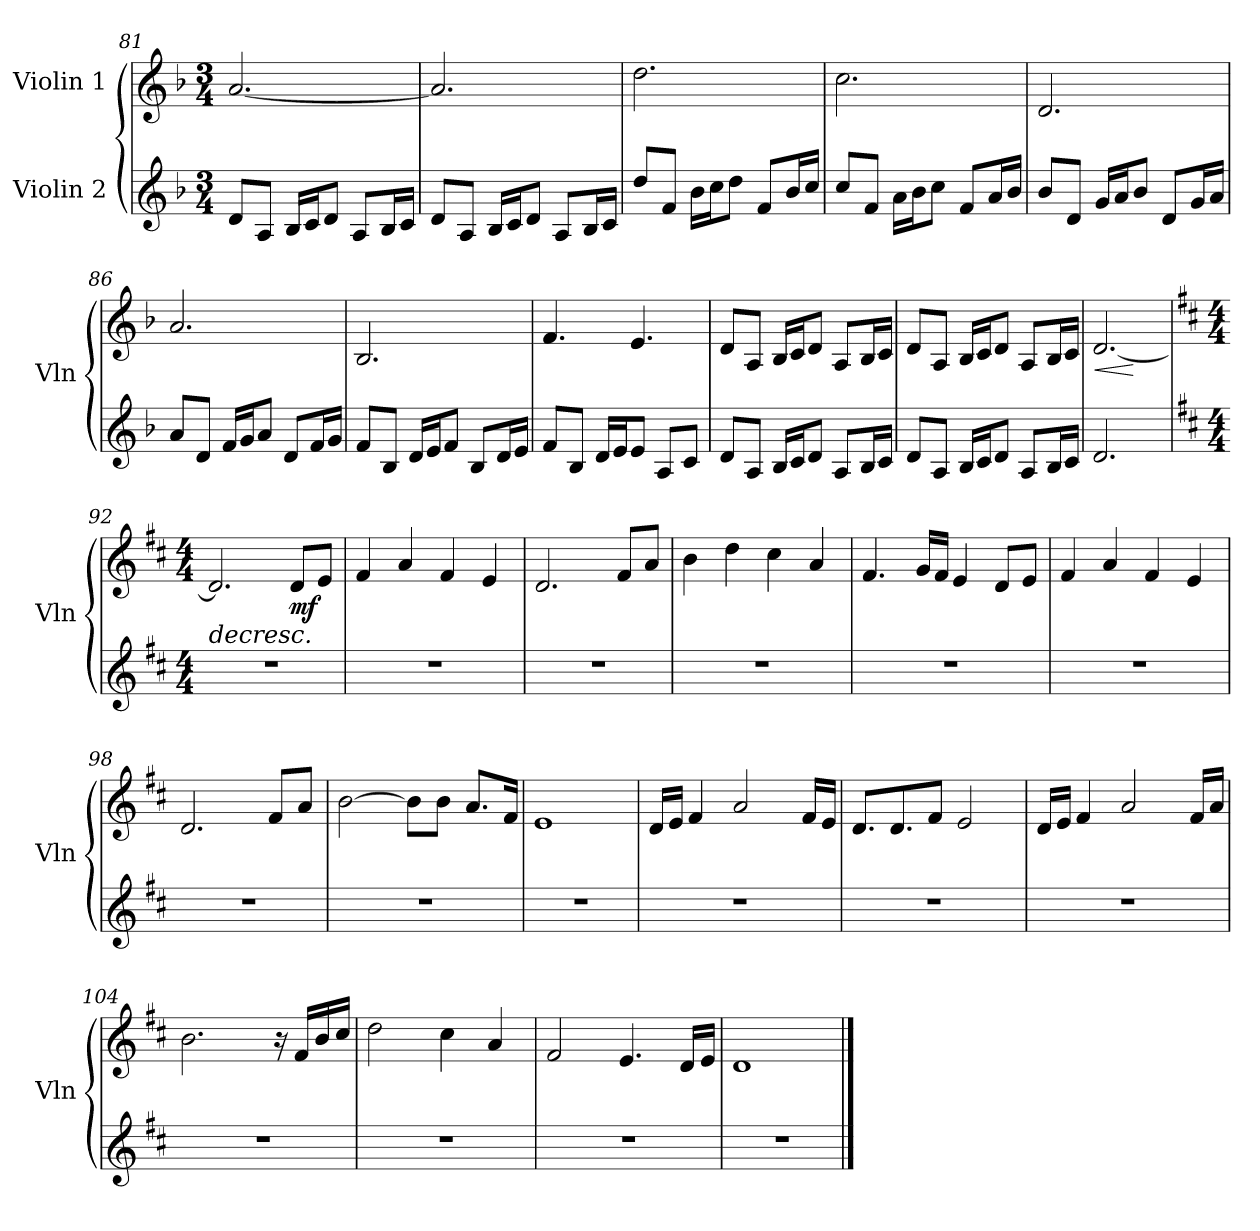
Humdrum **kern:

**kern	**kern	**dynam
*part2	*part1	*part1
*staff2	*staff1	*staff1
*I"Violin 2	*I"Violin 1	*
*I'Vln	*I'Vln	*
*clefG2	*clefG2	*
*k[b-]	*k[b-]	*
*M3/4	*M3/4	*
=81	=81	=81
8d/L	[2.a/	.
8A/J	.	.
16B-/LL	.	.
16c/J	.	.
8d/J	.	.
8A/L	.	.
16B-/L	.	.
16c/JJ	.	.
=82	=82	=82
8d/L	2.a/]	.
8A/J	.	.
16B-/LL	.	.
16c/J	.	.
8d/J	.	.
8A/L	.	.
16B-/L	.	.
16c/JJ	.	.
!!LO:LB:g=z
=83	=83	=83
8dd/L	2.dd\	.
8f/J	.	.
16b-\LL	.	.
16cc\J	.	.
8dd\J	.	.
8f/L	.	.
16b-/L	.	.
16cc/JJ	.	.
=84	=84	=84
8cc/L	2.cc\	.
8f/J	.	.
16a\LL	.	.
16b-\J	.	.
8cc\J	.	.
8f/L	.	.
16a/L	.	.
16b-/JJ	.	.
=85	=85	=85
8b-/L	2.d/	.
8d/J	.	.
16g/LL	.	.
16a/J	.	.
8b-/J	.	.
8d/L	.	.
16g/L	.	.
16a/JJ	.	.
=86	=86	=86
8a/L	2.a/	.
8d/J	.	.
16f/LL	.	.
16g/J	.	.
8a/J	.	.
8d/L	.	.
16f/L	.	.
16g/JJ	.	.
=87	=87	=87
8f/L	2.B-/	.
8B-/J	.	.
16d/LL	.	.
16e/J	.	.
8f/J	.	.
8B-/L	.	.
16d/L	.	.
16e/JJ	.	.
!!LO:PB:g=z
=88	=88	=88
8f/L	4.f/	.
8B-/J	.	.
16d/LL	.	.
16e/J	.	.
8e/J	4.e/	.
8A/L	.	.
8c/J	.	.
=89	=89	=89
8d/L	8d/L	.
8A/J	8A/J	.
16B-/LL	16B-/LL	.
16c/J	16c/J	.
8d/J	8d/J	.
8A/L	8A/L	.
16B-/L	16B-/L	.
16c/JJ	16c/JJ	.
=90	=90	=90
8d/L	8d/L	.
8A/J	8A/J	.
16B-/LL	16B-/LL	.
16c/J	16c/J	.
8d/J	8d/J	.
8A/L	8A/L	.
16B-/L	16B-/L	.
16c/JJ	16c/JJ	.
=91	=91	=91
!	!	!LO:HP:b
2.d/	[2.d/	<
.	.	[
=92	=92	=92
*k[f#c#]	*k[f#c#]	*
*M4/4	*M4/4	*
!	!	!LO:HP:b
1r	2.d/]	>
*	*MM80	*
!	!	!LO:DY:b
.	8d/L	mf
.	8e/J	.
.	.	]
=93	=93	=93
1r	4f#/	.
.	4a/	.
.	4f#/	.
.	4e/	.
!!LO:LB:g=z
=94	=94	=94
1r	2.d/	.
.	8f#/L	.
.	8a/J	.
=95	=95	=95
1r	4b\	.
.	4dd\	.
.	4cc#\	.
.	4a/	.
=96	=96	=96
1r	4.f#/	.
.	16g/LL	.
.	16f#/JJ	.
.	4e/	.
.	8d/L	.
.	8e/J	.
=97	=97	=97
1r	4f#/	.
.	4a/	.
.	4f#/	.
.	4e/	.
=98	=98	=98
1r	2.d/	.
.	8f#/L	.
.	8a/J	.
=99	=99	=99
1r	[2b\	.
.	8b\L]	.
.	8b\J	.
.	8.a/L	.
.	16f#/Jk	.
=100	=100	=100
1r	1e	.
=101	=101	=101
1r	16d/LL	.
.	16e/JJ	.
.	4f#/	.
.	2a/	.
.	16f#/LL	.
.	16e/JJ	.
!!LO:LB:g=z
=102	=102	=102
1r	8.d/L	.
.	8.d/	.
.	8f#/J	.
.	2e/	.
=103	=103	=103
1r	16d/LL	.
.	16e/JJ	.
.	4f#/	.
.	2a/	.
.	16f#/LL	.
.	16a/JJ	.
=104	=104	=104
1r	2.b\	.
.	16r	.
.	16f#/LL	.
.	16b/	.
.	16cc#/JJ	.
=105	=105	=105
1r	2dd\	.
.	4cc#\	.
.	4a/	.
=106	=106	=106
1r	2f#/	.
.	4.e/	.
.	16d/LL	.
.	16e/JJ	.
=107	=107	=107
1r	1d	.
==	==	==
*-	*-	*-
